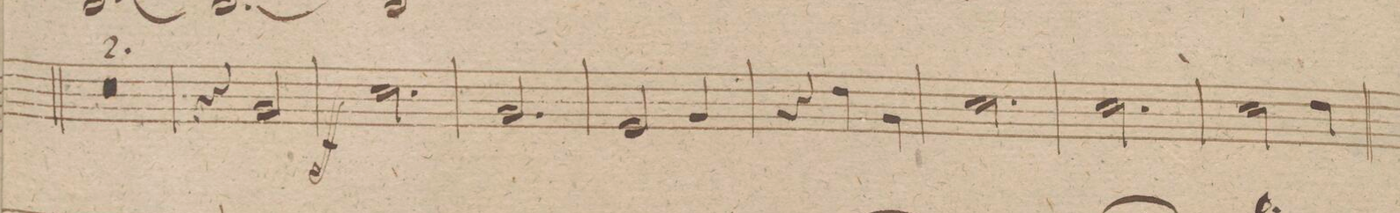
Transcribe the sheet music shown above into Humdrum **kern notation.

**kern	**dynam
*I"Corno 2do in E	*
*clefG2	*
*k[f#c#g#d#]	*
*M3/4	*
1.r	.
=119	=119
=120	=120
4r	.
2b	.
=121	=121
2.ee	ff
=122	=122
2.b	.
=123	=123
2g#	.
4b	.
=124	=124
4r	.
4ff#	.
4b\	.
=125	=125
2.ee	.
=126	=126
2.ee	.
=127	=127
2ee	.
4ff#	.
=128	=128
*-	*-
